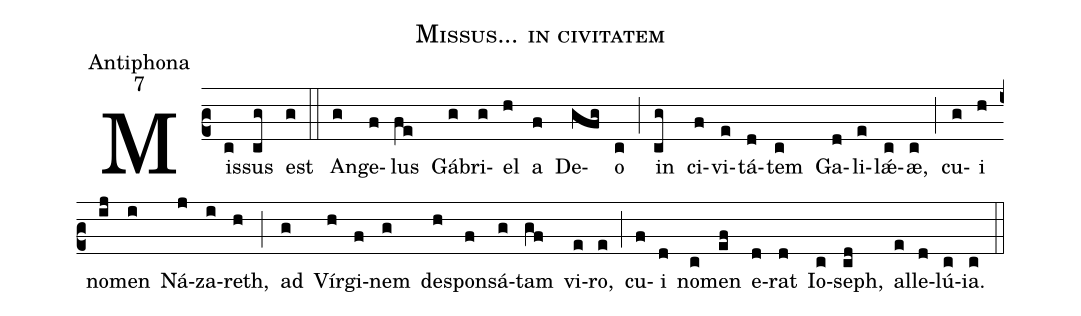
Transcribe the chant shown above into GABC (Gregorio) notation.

name:Missus... in civitatem;
office-part:Antiphona;
mode:7;
%%
(c2) Mis(c)sus(cg) est(g) (::)
An(g)ge(f)lus(fe) Gá(g)bri(g)el(h) a(f) De(gfg)o(c) (;) in(cg) ci(f)vi(e)tá(d)tem(c) Ga(d)li(e)l{<sp>'ae</sp>}(c)æ,(c) (;) cu(g)i(h) no(ij)men(i) Ná(j)za(i)reth,(h) (;) ad(g) Vír(h)gi(f)nem(g) de(h)spon(f)sá(g)tam(gf) vi(e)ro,(e) (;) cu(f)i(d) no(c)men(ef) e(d)rat(d) Io(c)seph,(cd) al(e)le(d)lú(c)ia.(c) (::)
